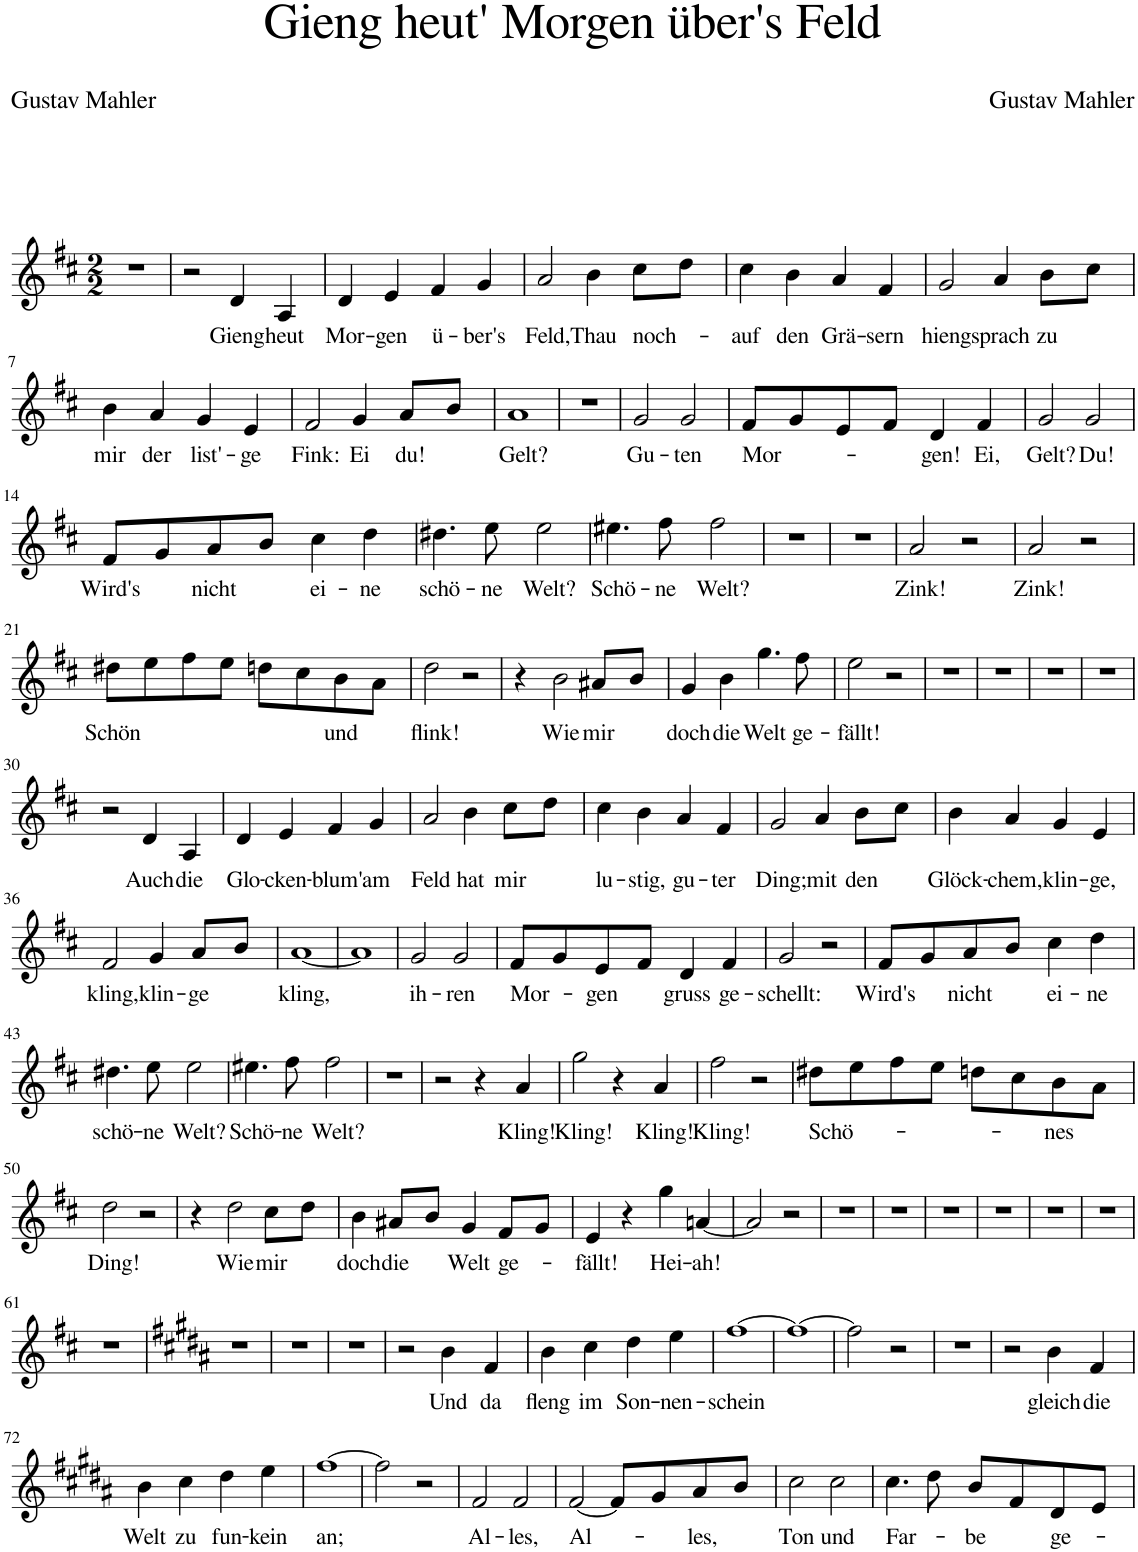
**kern	**text
*part1	*part1
*staff1	*staff1
*I"Piano	*
*I'Pno	*
*clefG2	*
*k[f#c#]	*
*M2/2	*
=1	=1
1r	.
=2	=2
2r	.
!	!LO:LY:b
4d/	Gieng
!	!LO:LY:b
4A/	heut
=3	=3
!	!LO:LY:b
4d/	Mor-
!	!LO:LY:b
4e/	-gen
!	!LO:LY:b
4f#/	ü-
!	!LO:LY:b
4g/	-ber's
=4	=4
!	!LO:LY:b
2a/	Feld,
!	!LO:LY:b
4b\	Thau
!	!LO:LY:b
8cc#\L	noch-
8dd\J	.
=5	=5
!	!LO:LY:b
4cc#\	-auf
!	!LO:LY:b
4b\	den
!	!LO:LY:b
4a/	Grä-
!	!LO:LY:b
4f#/	-sern
=6	=6
!	!LO:LY:b
2g/	hieng
!	!LO:LY:b
4a/	sprach
!	!LO:LY:b
8b\L	zu
8cc#\J	.
!!LO:LB:g=z
=7	=7
!	!LO:LY:b
4b\	mir
!	!LO:LY:b
4a/	der
!	!LO:LY:b
4g/	list'-
!	!LO:LY:b
4e/	-ge
=8	=8
!	!LO:LY:b
2f#/	Fink:
!	!LO:LY:b
4g/	Ei
!	!LO:LY:b
8a/L	du!
8b/J	.
=9	=9
!	!LO:LY:b
1a	Gelt?
=10	=10
1r	.
=11	=11
!	!LO:LY:b
2g/	Gu-
!	!LO:LY:b
2g/	-ten
=12	=12
!	!LO:LY:b
8f#/L	Mor-
8g/	.
8e/	.
8f#/J	.
!	!LO:LY:b
4d/	-gen!
!	!LO:LY:b
4f#/	Ei,
=13	=13
!	!LO:LY:b
2g/	Gelt?
!	!LO:LY:b
2g/	Du!
!!LO:LB:g=z
=14	=14
!	!LO:LY:b
8f#/L	Wird's
8g/	.
!	!LO:LY:b
8a/	nicht
8b/J	.
!	!LO:LY:b
4cc#\	ei-
!	!LO:LY:b
4dd\	-ne
=15	=15
!	!LO:LY:b
4.dd#X\	schö-
!	!LO:LY:b
8ee\	-ne
!	!LO:LY:b
2ee\	Welt?
=16	=16
!	!LO:LY:b
4.ee#X\	Schö-
!	!LO:LY:b
8ff#\	-ne
!	!LO:LY:b
2ff#\	Welt?
=17	=17
1r	.
=18	=18
1r	.
=19	=19
!	!LO:LY:b
2a/	Zink!
2r	.
=20	=20
!	!LO:LY:b
2a/	Zink!
2r	.
!!LO:LB:g=z
=21	=21
!	!LO:LY:b
8dd#X\L	Schön
8ee\	.
8ff#\	.
8ee\J	.
8ddn\L	.
8cc#\	.
!	!LO:LY:b
8b\	und
8a\J	.
=22	=22
!	!LO:LY:b
2dd\	flink!
2r	.
=23	=23
4r	.
!	!LO:LY:b
2b\	Wie
!	!LO:LY:b
8a#X/L	mir
8b/J	.
=24	=24
!	!LO:LY:b
4g/	doch
!	!LO:LY:b
4b\	die
!	!LO:LY:b
4.gg\	Welt
!	!LO:LY:b
8ff#\	ge-
=25	=25
!	!LO:LY:b
2ee\	-fällt!
2r	.
=26	=26
1r	.
=27	=27
1r	.
=28	=28
1r	.
=29	=29
1r	.
!!LO:LB:g=z
=30	=30
2r	.
!	!LO:LY:b
4d/	Auch
!	!LO:LY:b
4A/	die
=31	=31
!	!LO:LY:b
4d/	Glo-
!	!LO:LY:b
4e/	-cken-
!	!LO:LY:b
4f#/	-blum'
!	!LO:LY:b
4g/	am
=32	=32
!	!LO:LY:b
2a/	Feld
!	!LO:LY:b
4b\	hat
!	!LO:LY:b
8cc#\L	mir
8dd\J	.
=33	=33
!	!LO:LY:b
4cc#\	lu-
!	!LO:LY:b
4b\	-stig,
!	!LO:LY:b
4a/	gu-
!	!LO:LY:b
4f#/	-ter
=34	=34
!	!LO:LY:b
2g/	Ding;
!	!LO:LY:b
4a/	mit
!	!LO:LY:b
8b\L	den
8cc#\J	.
=35	=35
!	!LO:LY:b
4b\	Glöck-
!	!LO:LY:b
4a/	-chem,
!	!LO:LY:b
4g/	klin-
!	!LO:LY:b
4e/	-ge,
!!LO:LB:g=z
=36	=36
!	!LO:LY:b
2f#/	kling,
!	!LO:LY:b
4g/	klin-
!	!LO:LY:b
8a/L	-ge
8b/J	.
=37	=37
!	!LO:LY:b
[1a	kling,
=38	=38
1a]	.
=39	=39
!	!LO:LY:b
2g/	ih-
!	!LO:LY:b
2g/	-ren
=40	=40
!	!LO:LY:b
8f#/L	Mor-
8g/	.
!	!LO:LY:b
8e/	-gen
8f#/J	.
!	!LO:LY:b
4d/	gruss
!	!LO:LY:b
4f#/	ge-
=41	=41
!	!LO:LY:b
2g/	-schellt:
2r	.
=42	=42
!	!LO:LY:b
8f#/L	Wird's
8g/	.
!	!LO:LY:b
8a/	nicht
8b/J	.
!	!LO:LY:b
4cc#\	ei-
!	!LO:LY:b
4dd\	-ne
!!LO:LB:g=z
=43	=43
!	!LO:LY:b
4.dd#X\	schö-
!	!LO:LY:b
8ee\	-ne
!	!LO:LY:b
2ee\	Welt?
=44	=44
!	!LO:LY:b
4.ee#X\	Schö-
!	!LO:LY:b
8ff#\	-ne
!	!LO:LY:b
2ff#\	Welt?
=45	=45
1r	.
=46	=46
2r	.
4r	.
!	!LO:LY:b
4a/	Kling!
=47	=47
!	!LO:LY:b
2gg\	Kling!
4r	.
!	!LO:LY:b
4a/	Kling!
=48	=48
!	!LO:LY:b
2ff#\	Kling!
2r	.
=49	=49
!	!LO:LY:b
8dd#X\L	Schö-
8ee\	.
8ff#\	.
8ee\J	.
8ddn\L	.
8cc#\	.
!	!LO:LY:b
8b\	-nes
8a\J	.
!!LO:LB:g=z
=50	=50
!	!LO:LY:b
2dd\	Ding!
2r	.
=51	=51
4r	.
!	!LO:LY:b
2dd\	Wie
!	!LO:LY:b
8cc#\L	mir
8dd\J	.
=52	=52
!	!LO:LY:b
4b\	doch
!	!LO:LY:b
8a#X/L	die
8b/J	.
!	!LO:LY:b
4g/	Welt
!	!LO:LY:b
8f#/L	ge-
8g/J	.
=53	=53
!	!LO:LY:b
4e/	-fällt!
4r	.
!	!LO:LY:b
4gg\	Hei-
!	!LO:LY:b
[4an/	-ah!
=54	=54
2a/]	.
2r	.
=55	=55
1r	.
=56	=56
1r	.
=57	=57
1r	.
=58	=58
1r	.
=59	=59
1r	.
=60	=60
1r	.
!!LO:LB:g=z
=61	=61
1r	.
=62	=62
*k[f#c#g#d#a#]	*
1r	.
=63	=63
1r	.
=64	=64
1r	.
=65	=65
2r	.
!	!LO:LY:b
4b\	Und
!	!LO:LY:b
4f#/	da
=66	=66
!	!LO:LY:b
4b\	fleng
!	!LO:LY:b
4cc#\	im
!	!LO:LY:b
4dd#\	Son-
!	!LO:LY:b
4ee\	-nen-
=67	=67
!	!LO:LY:b
[1ff#	-schein
=68	=68
1ff#_	.
=69	=69
2ff#\]	.
2r	.
=70	=70
1r	.
=71	=71
2r	.
!	!LO:LY:b
4b\	gleich
!	!LO:LY:b
4f#/	die
!!LO:LB:g=z
=72	=72
!	!LO:LY:b
4b\	Welt
!	!LO:LY:b
4cc#\	zu
!	!LO:LY:b
4dd#\	fun-
!	!LO:LY:b
4ee\	-kein
=73	=73
!	!LO:LY:b
[1ff#	an;
=74	=74
2ff#\]	.
2r	.
=75	=75
!	!LO:LY:b
2f#/	Al-
!	!LO:LY:b
2f#/	-les,
=76	=76
!	!LO:LY:b
[2f#/	Al-
8f#/L]	.
8g#/	.
!	!LO:LY:b
8a#/	-les,
8b/J	.
=77	=77
!	!LO:LY:b
2cc#\	Ton
!	!LO:LY:b
2cc#\	und
=78	=78
!	!LO:LY:b
4.cc#\	Far-
8dd#\	.
!	!LO:LY:b
8b/L	-be
8f#/	.
!	!LO:LY:b
8d#/	ge-
8e/J	.
=	=
*-	*-
